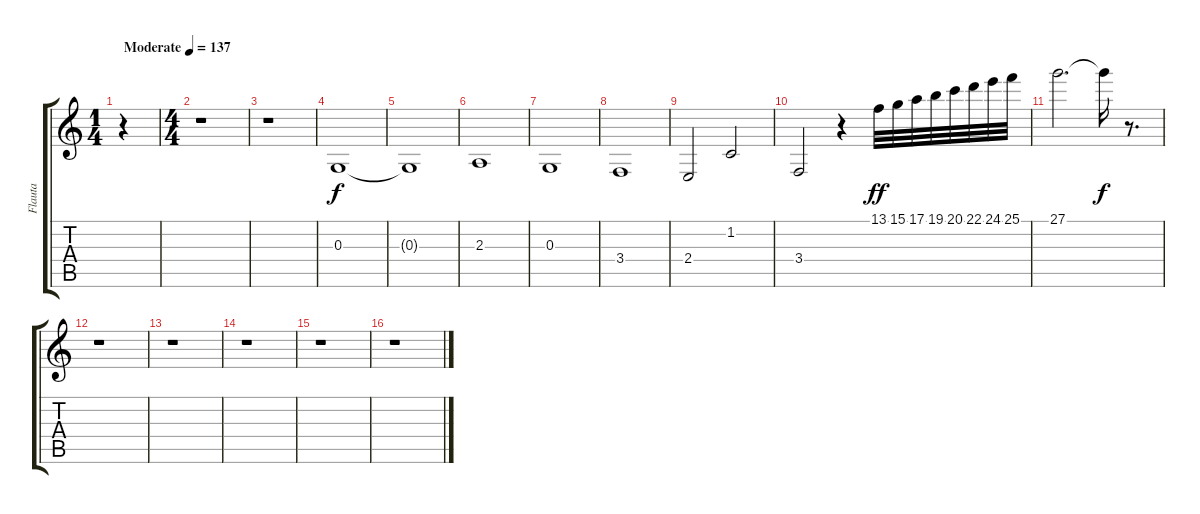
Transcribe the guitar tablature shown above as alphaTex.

\track ("Flauta" "Flauta") {instrument panflute}
\staff {score tabs}
\tuning (E4 B3 G3 D3 A2 E2) {hide}
\ts (1 4)
\tempo (137 "Moderate")
\clef g2
\ks c
r.4{dy f instrument panflute} |
\ts (4 4)
r.1 |
r.1 |
0.3.1 |
0.3{t}.1 |
2.3.1 |
0.3.1 |
3.4.1 |
2.4.2 1.2.2 |
3.4.2 r.4 13.1.32{dy ff} 15.1.32 17.1.32 19.1.32 20.1.32 22.1.32 24.1.32 25.1.32 |
27.1.2{d} 27.1{t}.16{dy f} r.8{d} |
r.1 |
r.1 |
r.1 |
r.1 |
r.1
